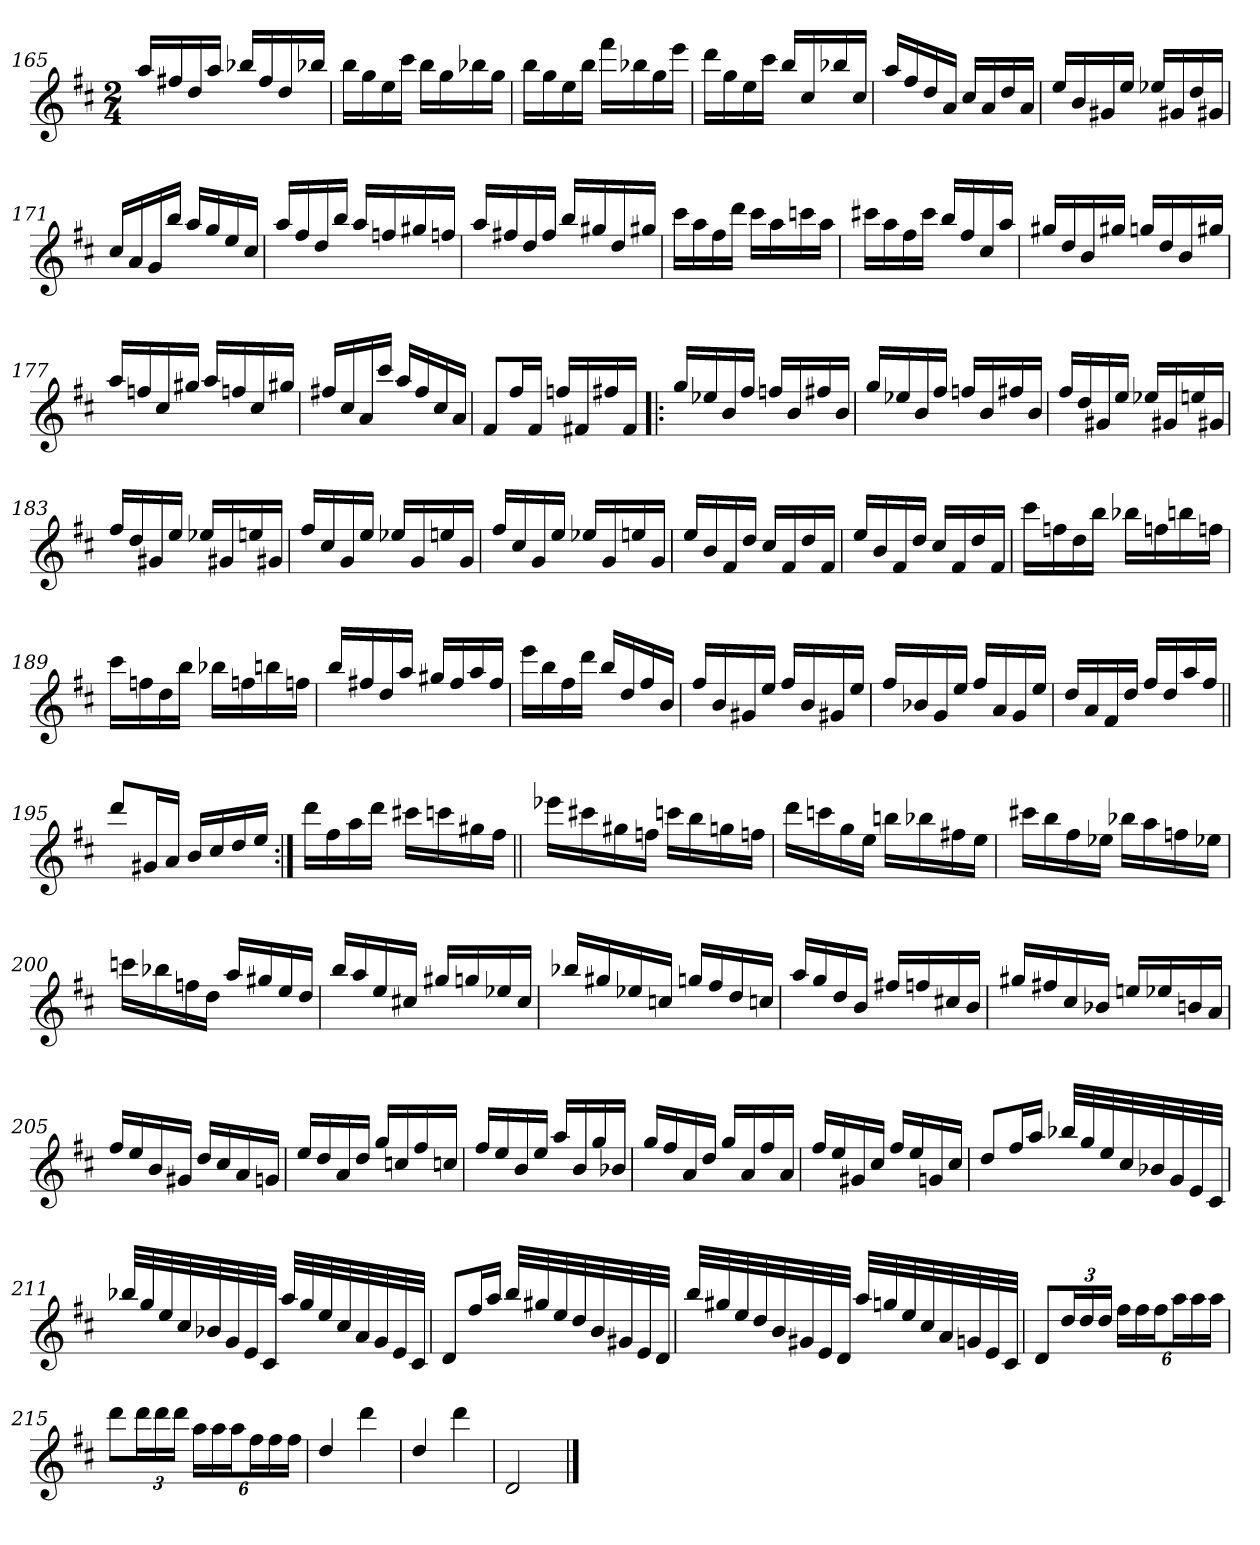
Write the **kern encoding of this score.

**kern
*part1
*staff1
*clefG2
*k[f#c#]
*D:
*M2/4
=165
16aa/LL
16ff#X/
16dd/
16aa/JJ
16bb-X/LL
16ff#/
16dd/
16bb-X/JJ
=166
16bb\LL
16gg\
16ee\
16ccc#\JJ
16bb\LL
16gg\
16bb-X\
16gg\JJ
!!LO:PB:g=z
=167
16bb\LL
16gg\
16ee\
16bb\JJ
16fff#\LL
16bb-X\
16gg\
16eee\JJ
=168
16ddd\LL
16gg\
16ee\
16ccc#\JJ
16bb/LL
16cc#/
16bb-X/
16cc#/JJ
=169
16aa/LL
16ff#/
16dd/
16a/JJ
16cc#/LL
16a/
16dd/
16a/JJ
=170
16ee/LL
16b/
16g#X/
16ee/JJ
16ee-X/LL
16g#X/
16dd/
16g#X/JJ
=171
16cc#/LL
16a/
16g/
16bb/JJ
16aa/LL
16gg/
16ee/
16cc#/JJ
!!LO:LB:g=z
=172
16aa/LL
16ff#/
16dd/
16bb/JJ
16aa/LL
16ffn/
16gg#X/
16ffn/JJ
=173
16aa/LL
16ff#X/
16dd/
16ff#/JJ
16bb/LL
16gg#X/
16dd/
16gg#X/JJ
=174
16ccc#\LL
16aa\
16ff#\
16ddd\JJ
16ccc#\LL
16aa\
16cccn\
16aa\JJ
=175
16ccc#X\LL
16aa\
16ff#\
16ccc#\JJ
16bb/LL
16ff#/
16cc#/
16aa/JJ
=176
16gg#X/LL
16dd/
16b/
16gg#X/JJ
16ggn/LL
16dd/
16b/
16gg#X/JJ
!!LO:LB:g=z
=177
16aa/LL
16ffn/
16cc#/
16gg#X/JJ
16aa/LL
16ffn/
16cc#/
16gg#X/JJ
=178
16ff#X/LL
16cc#/
16a/
16ccc#/JJ
16aa/LL
16ff#/
16cc#/
16a/JJ
=179
8f#/L
16ff#/L
16f#/JJ
16ffn/LL
16f#X/
16ff#X/
16f#/JJ
=180!|:
16gg/LL
16ee-X/
16b/
16ff#/JJ
16ffn/LL
16b/
16ff#X/
16b/JJ
=181
16gg/LL
16ee-X/
16b/
16ff#/JJ
16ffn/LL
16b/
16ff#X/
16b/JJ
!!LO:LB:g=z
=182
16ff#/LL
16dd/
16g#X/
16ee/JJ
16ee-X/LL
16g#X/
16een/
16g#X/JJ
=183
16ff#/LL
16dd/
16g#X/
16ee/JJ
16ee-X/LL
16g#X/
16een/
16g#X/JJ
=184
16ff#/LL
16cc#/
16g/
16ee/JJ
16ee-X/LL
16g/
16een/
16g/JJ
=185
16ff#/LL
16cc#/
16g/
16ee/JJ
16ee-X/LL
16g/
16een/
16g/JJ
=186
16ee/LL
16b/
16f#/
16dd/JJ
16cc#/LL
16f#/
16dd/
16f#/JJ
!!LO:LB:g=z
=187
16ee/LL
16b/
16f#/
16dd/JJ
16cc#/LL
16f#/
16dd/
16f#/JJ
=188
16ccc#\LL
16ffn\
16dd\
16bb\JJ
16bb-X\LL
16ffn\
16bbn\
16ffn\JJ
=189
16ccc#\LL
16ffn\
16dd\
16bb\JJ
16bb-X\LL
16ffn\
16bbn\
16ffn\JJ
=190
16bb/LL
16ff#X/
16dd/
16aa/JJ
16gg#X/LL
16ff#/
16aa/
16ff#/JJ
=191
16eee\LL
16bb\
16ff#\
16ddd\JJ
16bb/LL
16dd/
16ff#/
16b/JJ
!!LO:LB:g=z
=192
16ff#/LL
16b/
16g#X/
16ee/JJ
16ff#/LL
16b/
16g#X/
16ee/JJ
=193
16ff#/LL
16b-X/
16g/
16ee/JJ
16ff#/LL
16a/
16g/
16ee/JJ
=194
16dd/LL
16a/
16f#/
16dd/JJ
16ff#/LL
16dd/
16aa/
16ff#/JJ
=195||
8ddd/L
16g#X/L
16a/JJ
16b/LL
16cc#/
16dd/
16ee/JJ
=196:|!
16ddd\LL
16ff#\
16aa\
16ddd\JJ
16ccc#X\LL
16cccn\
16gg#X\
16ff#\JJ
!!LO:LB:g=z
=197||
16eee-X\LL
16ccc#X\
16gg#X\
16ffn\JJ
16cccn\LL
16bb\
16ggn\
16ffn\JJ
=198
16ddd\LL
16cccn\
16gg\
16ee\JJ
16bbn\LL
16bb-X\
16ff#X\
16ee\JJ
=199
16ccc#X\LL
16bb\
16ff#\
16ee-X\JJ
16bb-X\LL
16aa\
16ffn\
16ee-X\JJ
=200
16cccn\LL
16bb-X\
16ffn\
16dd\JJ
16aa/LL
16gg#X/
16ee/
16dd/JJ
!!LO:LB:g=z
=201
16bb/LL
16aa/
16ee/
16cc#X/JJ
16gg#X/LL
16ggn/
16ee-X/
16cc#/JJ
=202
16bb-X/LL
16gg#X/
16ee-X/
16ccn/JJ
16ggn/LL
16ff#/
16dd/
16ccn/JJ
=203
16aa/LL
16gg/
16dd/
16b/JJ
16ff#X/LL
16ffn/
16cc#X/
16b/JJ
=204
16gg#X/LL
16ff#X/
16cc#/
16b-X/JJ
16een/LL
16ee-X/
16bn/
16a/JJ
!!LO:LB:g=z
=205
16ff#/LL
16ee/
16b/
16g#X/JJ
16dd/LL
16cc#/
16a/
16g/JJ
=206
16ee/LL
16dd/
16a/
16dd/JJ
16gg/LL
16ccn/
16ff#/
16ccn/JJ
=207
16ff#/LL
16ee/
16b/
16ee/JJ
16aa/LL
16b/
16gg/
16b-X/JJ
=208
16gg/LL
16ff#/
16a/
16dd/JJ
16gg/LL
16a/
16ff#/
16a/JJ
=209
16ff#/LL
16ee/
16g#X/
16cc#/JJ
16ff#/LL
16ee/
16g/
16cc#/JJ
!!LO:LB:g=z
=210
8dd/L
16ff#/L
16aa/JJ
32bb-X/LLL
32gg/
32ee/
32cc#/
32b-X/
32g/
32e/
32c#/JJJ
=211
32bb-X/LLL
32gg/
32ee/
32cc#/
32b-X/
32g/
32e/
32c#/JJJ
32aa/LLL
32gg/
32ee/
32cc#/
32a/
32g/
32e/
32c#/JJJ
=212
8d/L
16ff#/L
16aa/JJ
32bb/LLL
32gg#X/
32ee/
32dd/
32b/
32g#X/
32e/
32d/JJJ
!!LO:LB:g=z
=213
32bb/LLL
32gg#X/
32ee/
32dd/
32b/
32g#X/
32e/
32d/JJJ
32aa/LLL
32ggn/
32ee/
32cc#/
32a/
32g/
32e/
32c#/JJJ
=214
8d/L
24dd/L
24dd/
24dd/JJ
24ff#\LL
24ff#\
24ff#\J
24aa\L
24aa\
24aa\JJ
=215
8ddd\L
24ddd\L
24ddd\
24ddd\JJ
24aa\LL
24aa\
24aa\J
24ff#\L
24ff#\
24ff#\JJ
=216
4dd/
4ddd\
=217
4dd/
4ddd\
=218
2d/
==
*-
